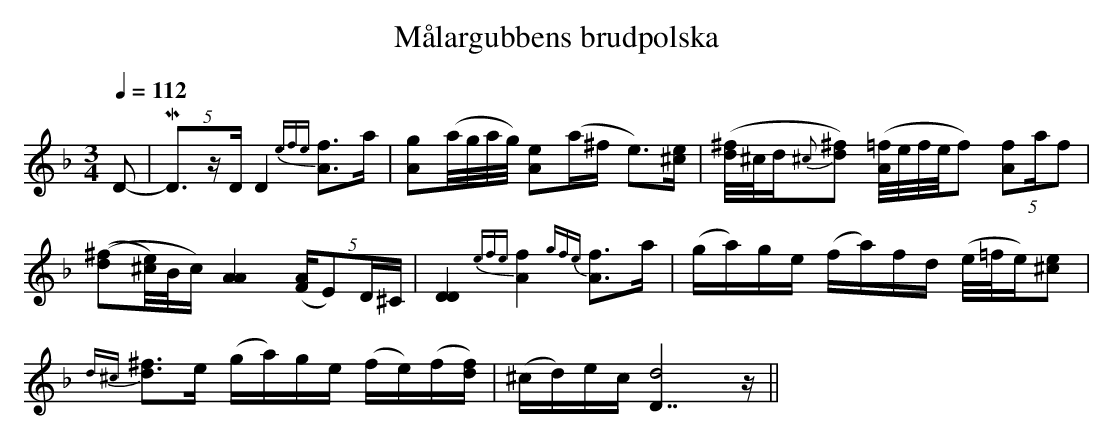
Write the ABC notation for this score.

X:1
T:M\aalargubbens brudpolska
M:3/4
L:1/16
Q:1/4=112
K:Dm
D2- | (5:4:3MD3zD D4 {efe}[f3A3]a | \
[g2A2](a/g/a/g/) [e2A2](a^f e3)[^ce] | \
([d/^f2-]^c/d{^c}[d2^f2]) ([=f/A4]e/f/e/f2) (5:4:3[f2A2]af2 |
([d2(^f2][^c/e2)]B/c) [A4A4] (5:4:4([FA]E2)D^C | \
[D4D4] {efe}[f4A4] {gfe}[f3A3]a | \
(ga)ge (fa)fd (e/=f/e)[^c2e2] |
{d^c}[d3^f3]e (ga)ge (fe)(f[df]) | (^cd)ec [d8D7]z ||
